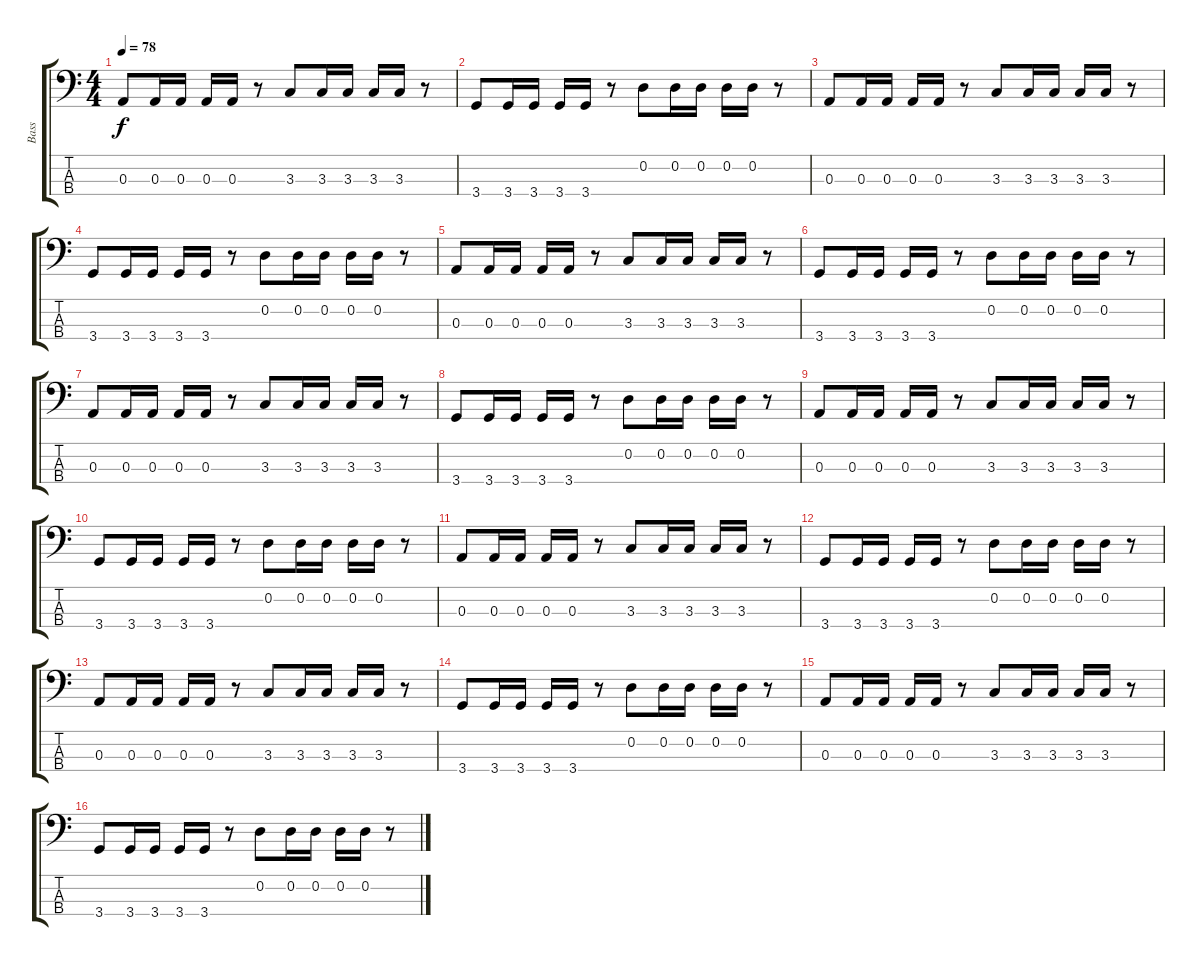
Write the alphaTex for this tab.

\track ("Bass" "Bass") {instrument electricbassfinger}
\staff {score tabs}
\tuning (G2 D2 A1 E1) {hide}
\ts (4 4)
\tempo 78
\clef f4
\ks c
0.3.8{dy f} 0.3.16 0.3.16 0.3.16 0.3.16 r.8 3.3.8 3.3.16 3.3.16 3.3.16 3.3.16 r.8 |
3.4.8 3.4.16 3.4.16 3.4.16 3.4.16 r.8 0.2.8 0.2.16 0.2.16 0.2.16 0.2.16 r.8 |
0.3.8 0.3.16 0.3.16 0.3.16 0.3.16 r.8 3.3.8 3.3.16 3.3.16 3.3.16 3.3.16 r.8 |
3.4.8 3.4.16 3.4.16 3.4.16 3.4.16 r.8 0.2.8 0.2.16 0.2.16 0.2.16 0.2.16 r.8 |
0.3.8 0.3.16 0.3.16 0.3.16 0.3.16 r.8 3.3.8 3.3.16 3.3.16 3.3.16 3.3.16 r.8 |
3.4.8 3.4.16 3.4.16 3.4.16 3.4.16 r.8 0.2.8 0.2.16 0.2.16 0.2.16 0.2.16 r.8 |
0.3.8 0.3.16 0.3.16 0.3.16 0.3.16 r.8 3.3.8 3.3.16 3.3.16 3.3.16 3.3.16 r.8 |
3.4.8 3.4.16 3.4.16 3.4.16 3.4.16 r.8 0.2.8 0.2.16 0.2.16 0.2.16 0.2.16 r.8 |
0.3.8 0.3.16 0.3.16 0.3.16 0.3.16 r.8 3.3.8 3.3.16 3.3.16 3.3.16 3.3.16 r.8 |
3.4.8 3.4.16 3.4.16 3.4.16 3.4.16 r.8 0.2.8 0.2.16 0.2.16 0.2.16 0.2.16 r.8 |
0.3.8 0.3.16 0.3.16 0.3.16 0.3.16 r.8 3.3.8 3.3.16 3.3.16 3.3.16 3.3.16 r.8 |
3.4.8 3.4.16 3.4.16 3.4.16 3.4.16 r.8 0.2.8 0.2.16 0.2.16 0.2.16 0.2.16 r.8 |
0.3.8 0.3.16 0.3.16 0.3.16 0.3.16 r.8 3.3.8 3.3.16 3.3.16 3.3.16 3.3.16 r.8 |
3.4.8 3.4.16 3.4.16 3.4.16 3.4.16 r.8 0.2.8 0.2.16 0.2.16 0.2.16 0.2.16 r.8 |
0.3.8 0.3.16 0.3.16 0.3.16 0.3.16 r.8 3.3.8 3.3.16 3.3.16 3.3.16 3.3.16 r.8 |
3.4.8 3.4.16 3.4.16 3.4.16 3.4.16 r.8 0.2.8 0.2.16 0.2.16 0.2.16 0.2.16 r.8
